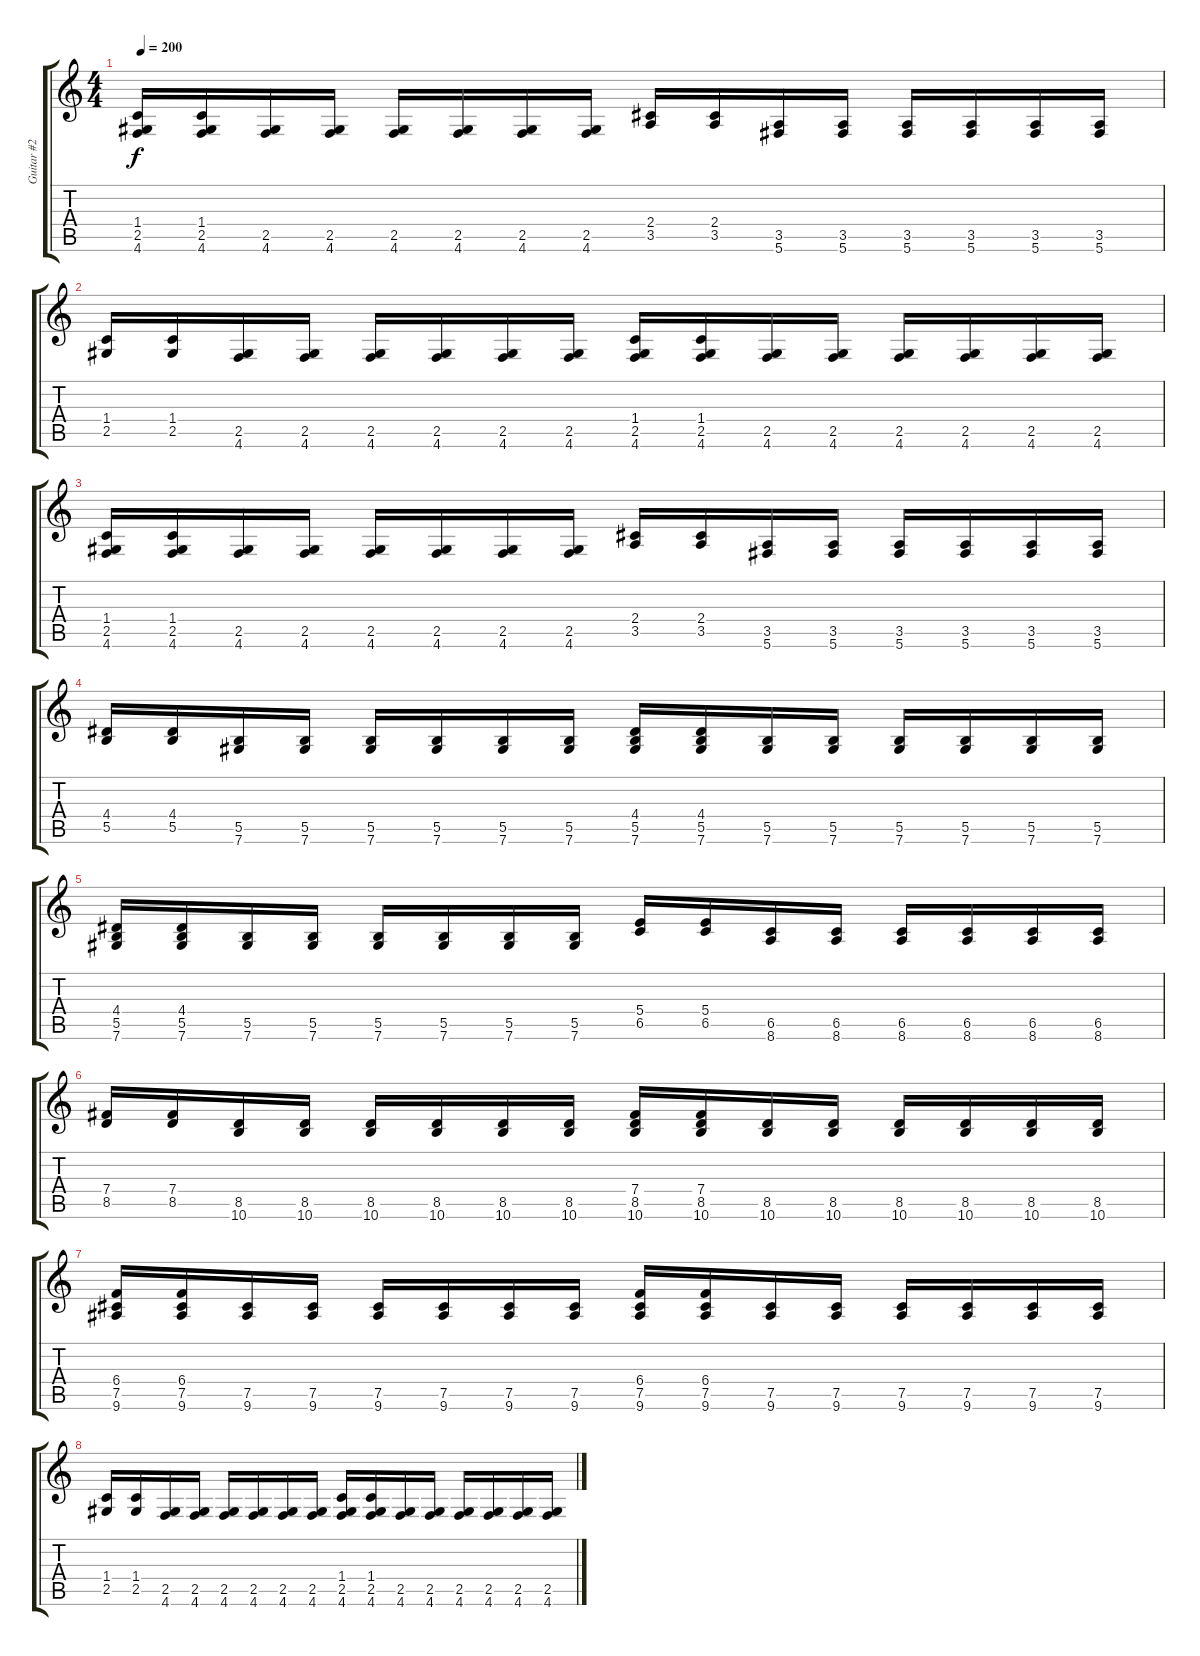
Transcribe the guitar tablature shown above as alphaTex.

\track ("Guitar #2" "Guitar #2") {instrument distortionguitar}
\staff {score tabs}
\tuning (Db4 Ab3 E3 B2 Gb2 Db2) {hide}
\ts (4 4)
\tempo 200
\clef g2
\ks c
(1.4 2.5 4.6).16{dy f} (1.4 2.5 4.6).16 (2.5 4.6).16 (2.5 4.6).16 (2.5 4.6).16 (2.5 4.6).16 (2.5 4.6).16 (2.5 4.6).16 (2.4 3.5).16 (2.4 3.5).16 (3.5 5.6).16 (3.5 5.6).16 (3.5 5.6).16 (3.5 5.6).16 (3.5 5.6).16 (3.5 5.6).16 |
(1.4 2.5).16 (1.4 2.5).16 (2.5 4.6).16 (2.5 4.6).16 (2.5 4.6).16 (2.5 4.6).16 (2.5 4.6).16 (2.5 4.6).16 (1.4 2.5 4.6).16 (1.4 2.5 4.6).16 (2.5 4.6).16 (2.5 4.6).16 (2.5 4.6).16 (2.5 4.6).16 (2.5 4.6).16 (2.5 4.6).16 |
(1.4 2.5 4.6).16 (1.4 2.5 4.6).16 (2.5 4.6).16 (2.5 4.6).16 (2.5 4.6).16 (2.5 4.6).16 (2.5 4.6).16 (2.5 4.6).16 (2.4 3.5).16 (2.4 3.5).16 (3.5 5.6).16 (3.5 5.6).16 (3.5 5.6).16 (3.5 5.6).16 (3.5 5.6).16 (3.5 5.6).16 |
(4.4 5.5).16 (4.4 5.5).16 (5.5 7.6).16 (5.5 7.6).16 (5.5 7.6).16 (5.5 7.6).16 (5.5 7.6).16 (5.5 7.6).16 (4.4 5.5 7.6).16 (4.4 5.5 7.6).16 (5.5 7.6).16 (5.5 7.6).16 (5.5 7.6).16 (5.5 7.6).16 (5.5 7.6).16 (5.5 7.6).16 |
(4.4 5.5 7.6).16 (4.4 5.5 7.6).16 (5.5 7.6).16 (5.5 7.6).16 (5.5 7.6).16 (5.5 7.6).16 (5.5 7.6).16 (5.5 7.6).16 (5.4 6.5).16 (5.4 6.5).16 (6.5 8.6).16 (6.5 8.6).16 (6.5 8.6).16 (6.5 8.6).16 (6.5 8.6).16 (6.5 8.6).16 |
(7.4 8.5).16 (7.4 8.5).16 (8.5 10.6).16 (8.5 10.6).16 (8.5 10.6).16 (8.5 10.6).16 (8.5 10.6).16 (8.5 10.6).16 (7.4 8.5 10.6).16 (7.4 8.5 10.6).16 (8.5 10.6).16 (8.5 10.6).16 (8.5 10.6).16 (8.5 10.6).16 (8.5 10.6).16 (8.5 10.6).16 |
(6.4 7.5 9.6).16 (6.4 7.5 9.6).16 (7.5 9.6).16 (7.5 9.6).16 (7.5 9.6).16 (7.5 9.6).16 (7.5 9.6).16 (7.5 9.6).16 (6.4 7.5 9.6).16 (6.4 7.5 9.6).16 (7.5 9.6).16 (7.5 9.6).16 (7.5 9.6).16 (7.5 9.6).16 (7.5 9.6).16 (7.5 9.6).16 |
(1.4 2.5).16 (1.4 2.5).16 (2.5 4.6).16 (2.5 4.6).16 (2.5 4.6).16 (2.5 4.6).16 (2.5 4.6).16 (2.5 4.6).16 (1.4 2.5 4.6).16 (1.4 2.5 4.6).16 (2.5 4.6).16 (2.5 4.6).16 (2.5 4.6).16 (2.5 4.6).16 (2.5 4.6).16 (2.5 4.6).16
